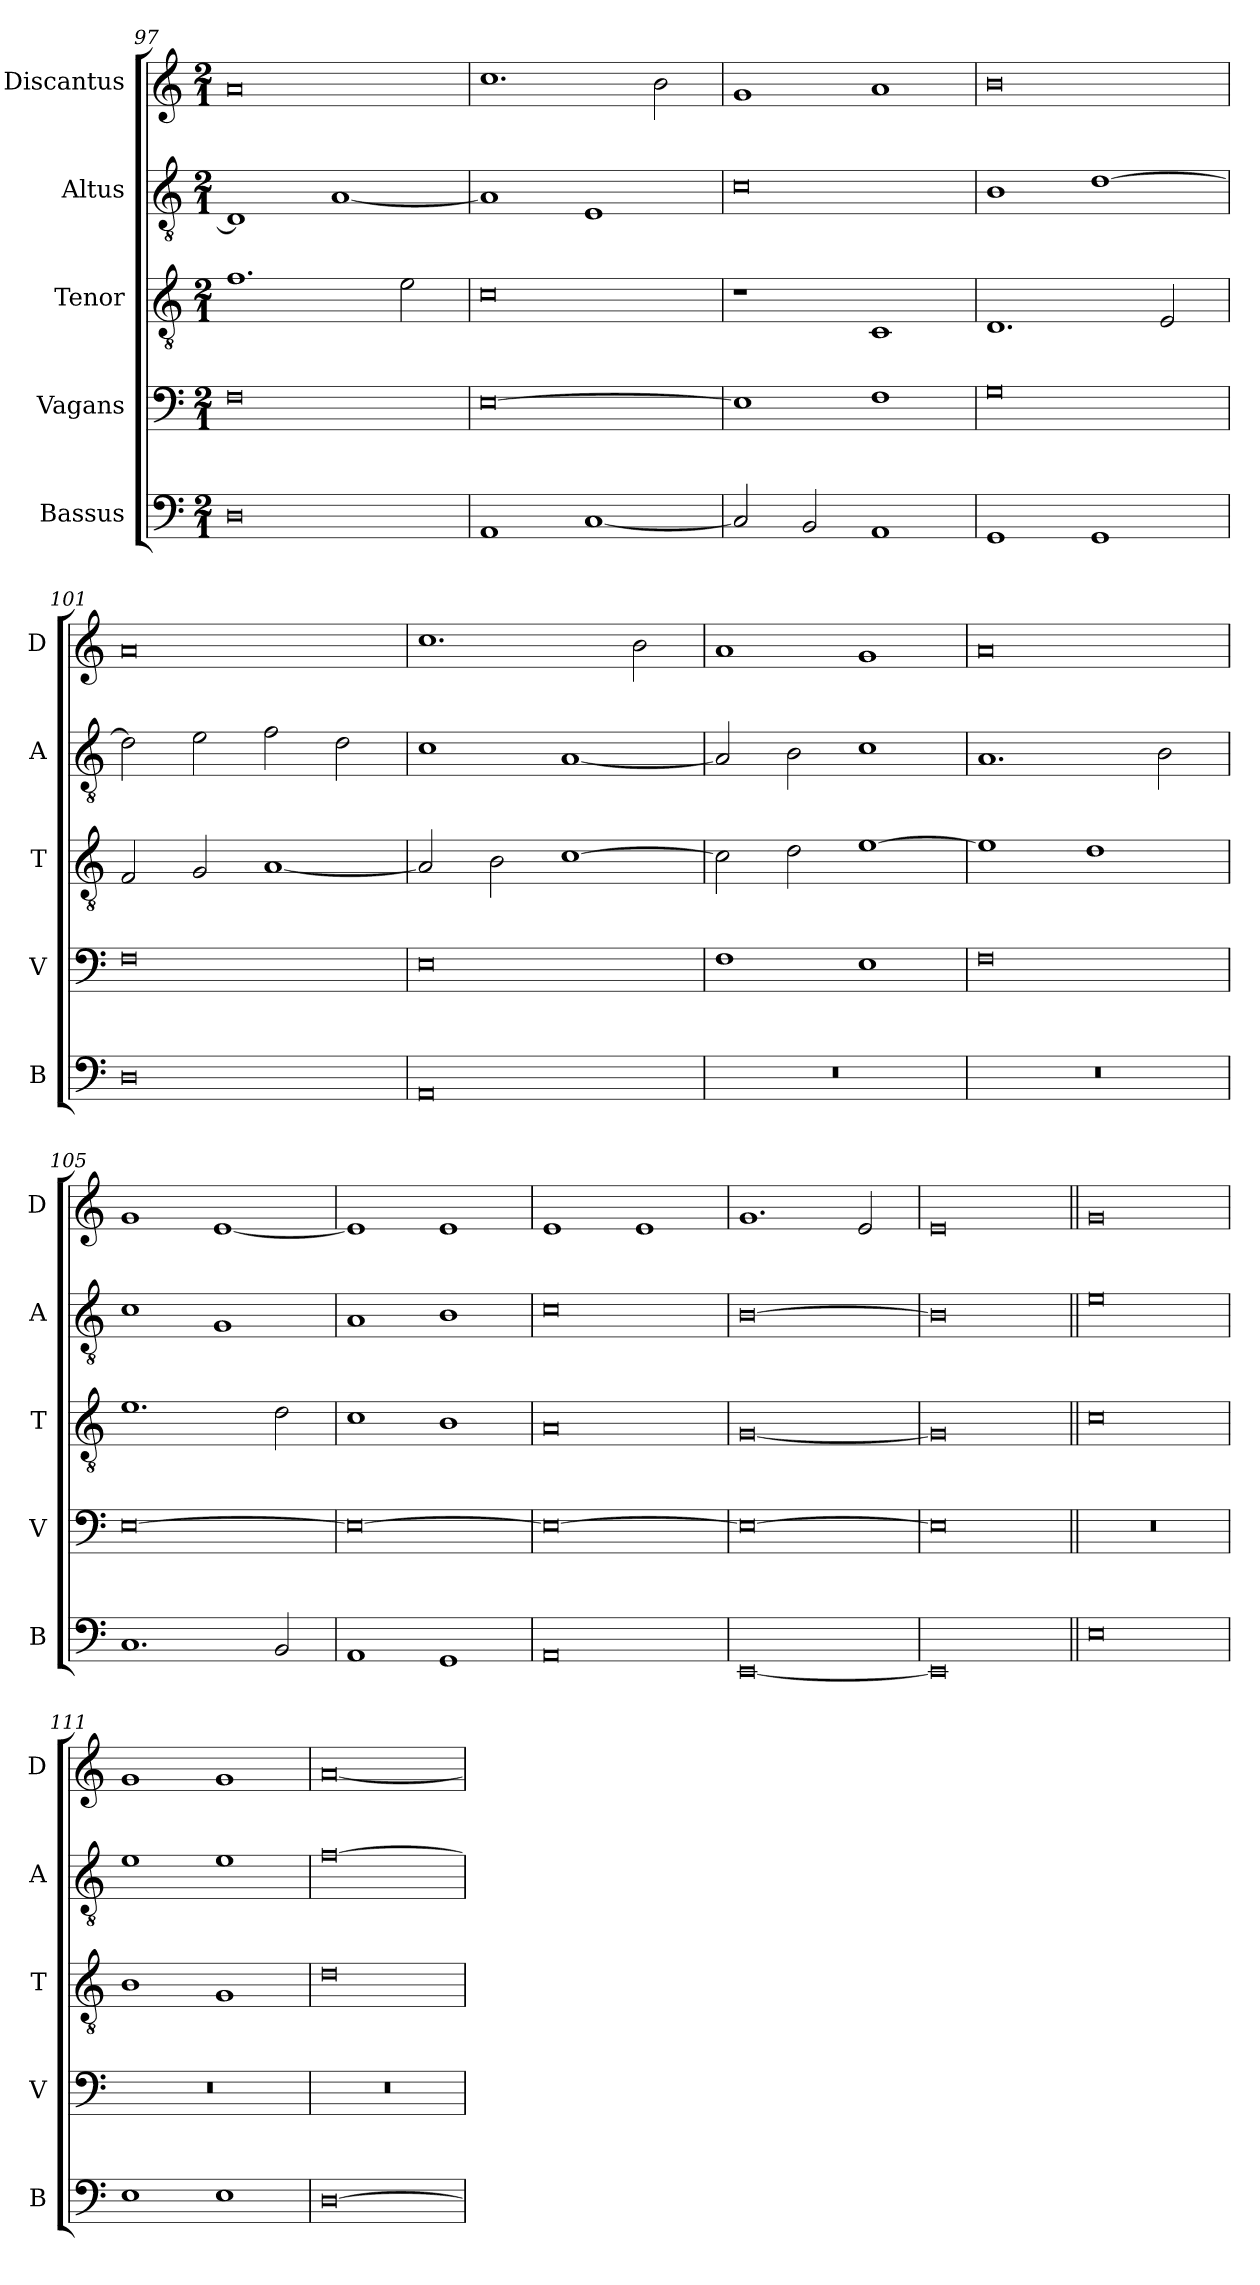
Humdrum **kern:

**kern	**kern	**kern	**kern	**kern
*part5	*part4	*part3	*part2	*part1
*staff5	*staff4	*staff3	*staff2	*staff1
*I"Bassus	*I"Vagans	*I"Tenor	*I"Altus	*I"Discantus
*I'B	*I'V	*I'T	*I'A	*I'D
*clefF4	*clefF4	*clefGv2	*clefGv2	*clefG2
*k[]	*k[]	*k[]	*k[]	*k[]
*M2/1	*M2/1	*M2/1	*M2/1	*M2/1
=97	=97	=97	=97	=97
0D	0F	1.f	1D]	0a
.	.	.	[1A	.
.	.	2e\	.	.
=98	=98	=98	=98	=98
1AA	[0E	0c	1A]	1.cc
[1C	.	.	1E	.
.	.	.	.	2b\
=99	=99	=99	=99	=99
2C/]	1E]	1r	0c	1g
2BB/	.	.	.	.
1AA	1F	1C	.	1a
=100	=100	=100	=100	=100
1GG	0G	1.D	1B	0b
1GG	.	.	[1d	.
.	.	2E/	.	.
=101	=101	=101	=101	=101
0D	0F	2F/	2d\]	0a
.	.	2G/	2e\	.
.	.	[1A	2f\	.
.	.	.	2d\	.
=102	=102	=102	=102	=102
0AA	0E	2A/]	1c	1.cc
.	.	2B\	.	.
.	.	[1c	[1A	.
.	.	.	.	2b\
=103	=103	=103	=103	=103
0r	1F	2c\]	2A/]	1a
.	.	2d\	2B\	.
.	1E	[1e	1c	1g
=104	=104	=104	=104	=104
0r	0F	1e]	1.A	0a
.	.	1d	.	.
.	.	.	2B\	.
=105	=105	=105	=105	=105
1.C	[0E	1.e	1c	1g
.	.	.	1G	[1e
2BB/	.	2d\	.	.
=106	=106	=106	=106	=106
1AA	0E_	1c	1A	1e]
1GG	.	1B	1B	1e
=107	=107	=107	=107	=107
0AA	0E_	0A	0c	1e
.	.	.	.	1e
=108	=108	=108	=108	=108
[0EE	0E_	[0G	[0B	1.g
.	.	.	.	2e/
=109	=109	=109	=109	=109
0EE]	0E]	0G]	0B]	0e
!!LO:LB:g=z
=110||	=110||	=110||	=110||	=110||
0E	0r	0c	0e	0g
=111	=111	=111	=111	=111
1E	0r	1B	1e	1g
1E	.	1G	1e	1g
=112	=112	=112	=112	=112
[0D	0r	0d	[0f	[0a
=	=	=	=	=
*-	*-	*-	*-	*-
